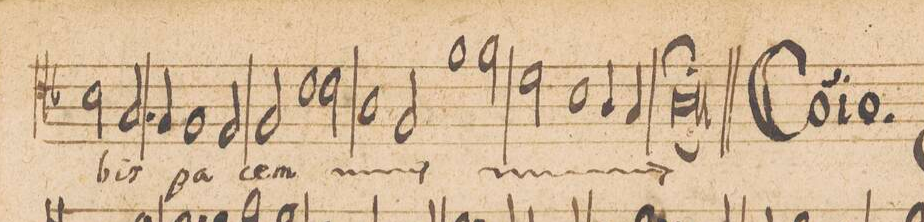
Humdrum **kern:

**kern	**text
*I"Alto	*
*clefC4	*
*k[b-]	*
*met(C|)	*
*M2/1	*
2B-\	.
2.G/	-bis
=44	=44
4F/	.
1F	pa-
2E/	.
=45	=45
2F/	-cem
*	*ij
1c	Do-
2c\	-na
=46	=46
1A	no-
2F/	.
1f\	bis
=47-	=47-
2f\	pa-
2d\	.
1B-\	.
=48-	=48-
4A/	.
4G/	.
[1Al;;	-cem
*	*Xij
=49-	=49-
0A]	.
==	==
*-	*-
